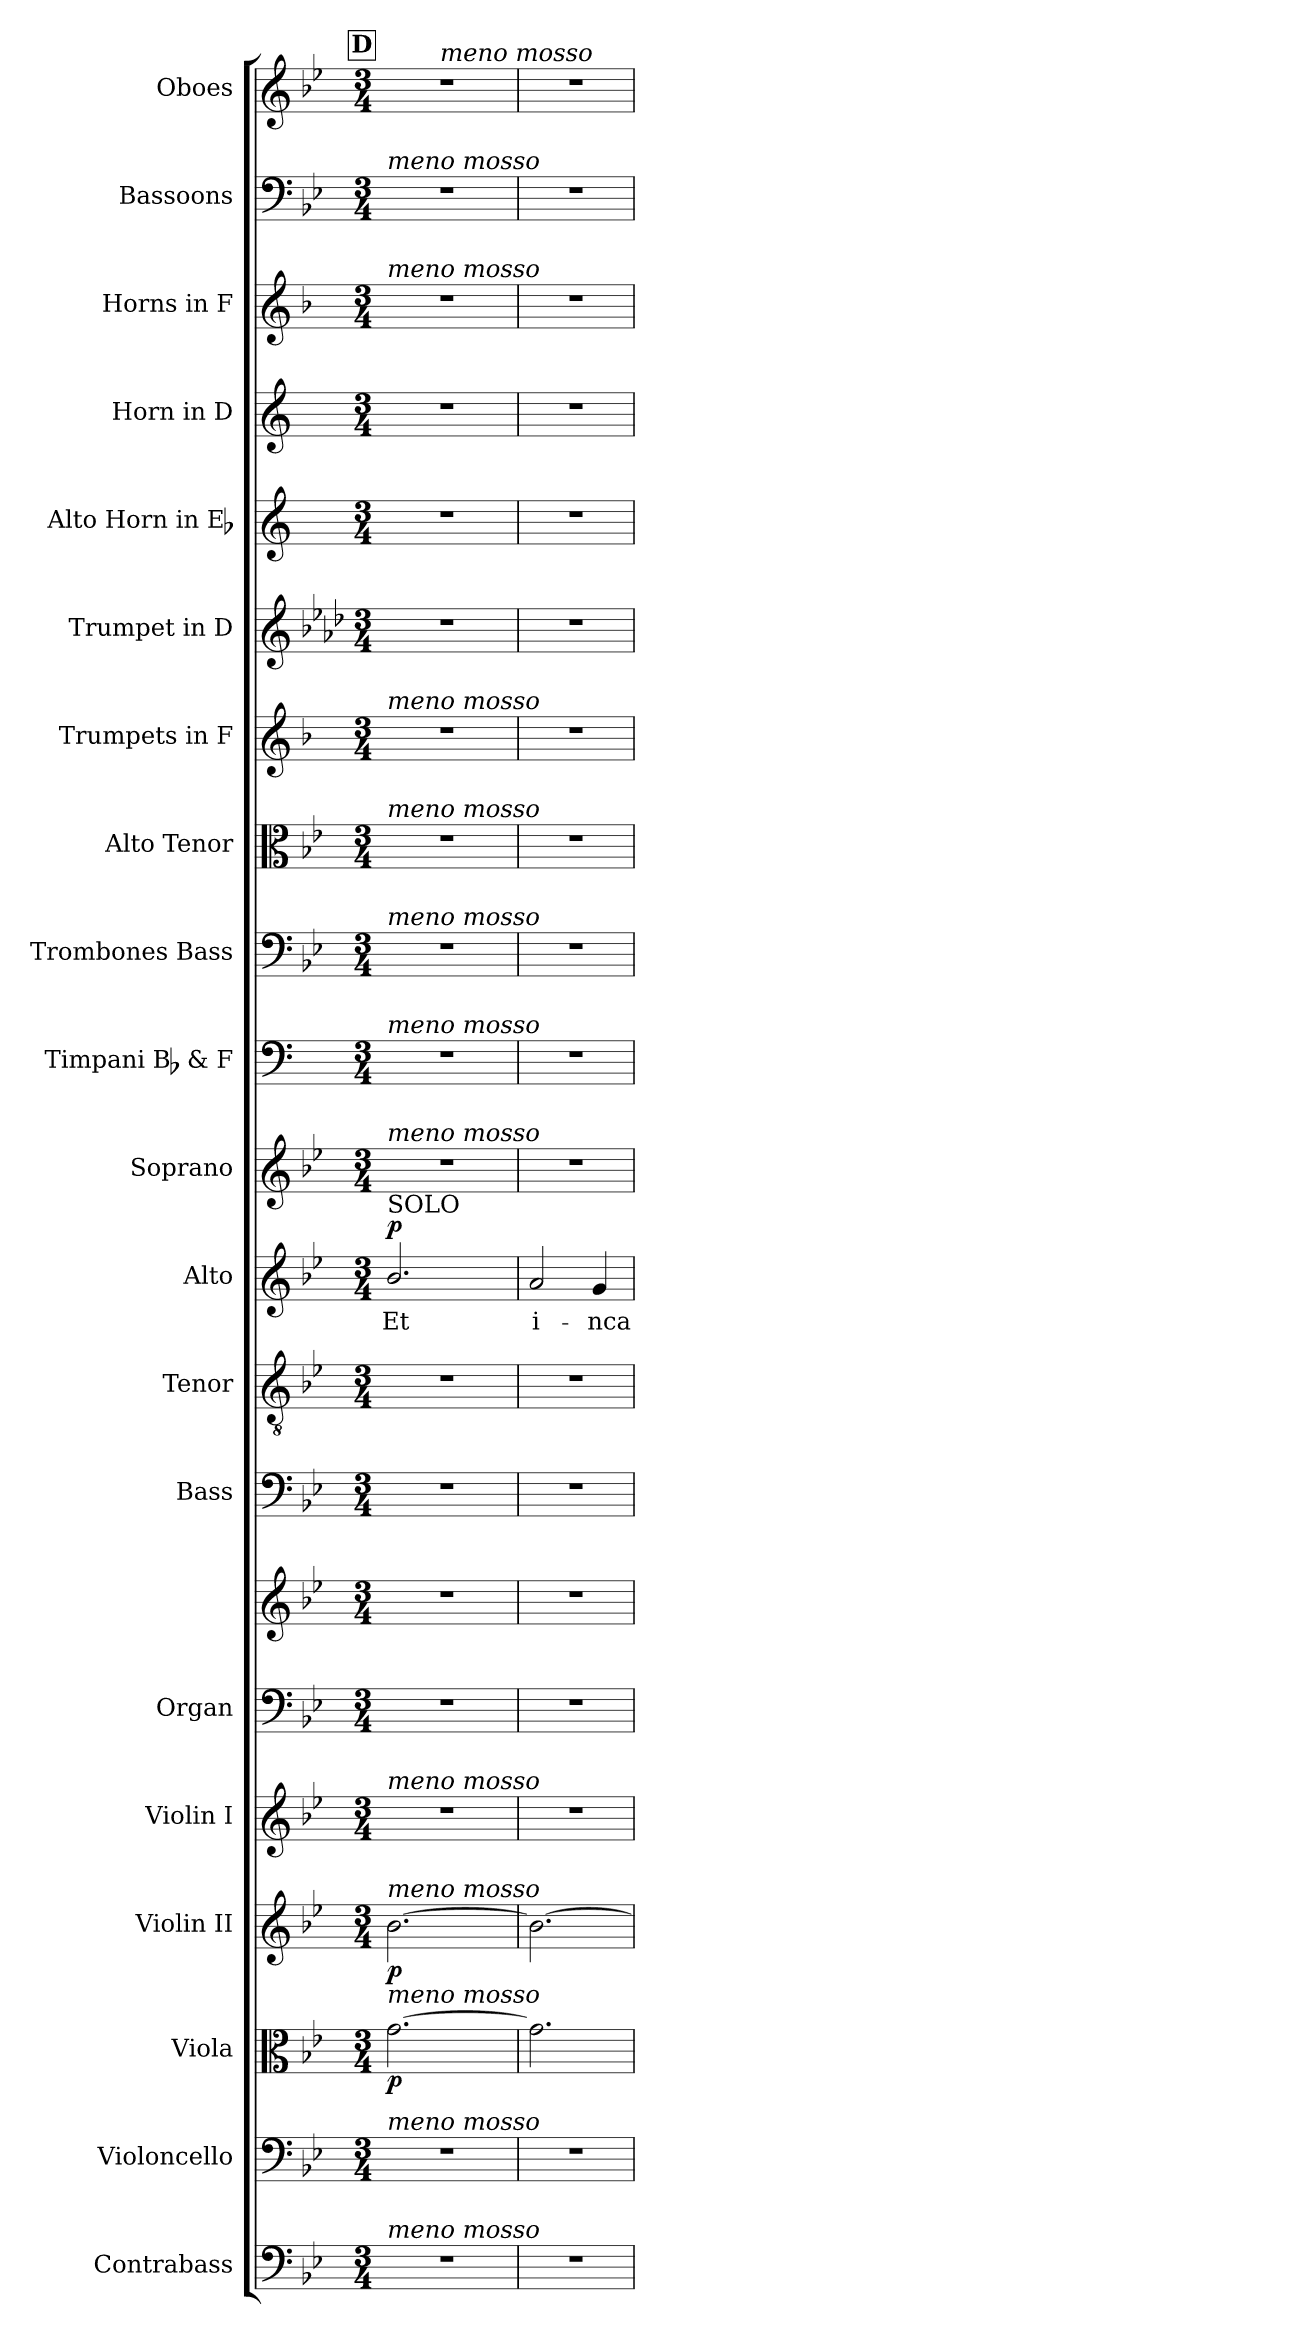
**kern	**kern	**kern	**dynam	**kern	**dynam	**kern	**kern	**kern	**kern	**kern	**kern	**text	**dynam	**kern	**kern	**kern	**kern	**kern	**kern	**kern	**kern	**kern	**kern	**kern
*part20	*part19	*part18	*part18	*part17	*part17	*part16	*part15	*part15	*part14	*part13	*part12	*part12	*part12	*part11	*part10	*part9	*part8	*part7	*part6	*part5	*part4	*part3	*part2	*part1
*staff21	*staff20	*staff19	*staff19	*staff18	*staff18	*staff17	*staff16	*staff15	*staff14	*staff13	*staff12	*staff12	*staff12	*staff11	*staff10	*staff9	*staff8	*staff7	*staff6	*staff5	*staff4	*staff3	*staff2	*staff1
*I"Contrabass	*I"Violoncello	*I"Viola	*	*I"Violin II	*	*I"Violin I	*I"Organ	*	*I"Bass	*I"Tenor	*I"Alto	*	*	*I"Soprano	*I"Timpani Bb & F	*I"Trombones  Bass	*I"Alto Tenor	*I"Trumpets in F	*I"Trumpet in D	*I"Alto Horn in Eb	*I"Horn in D	*I"Horns in F	*I"Bassoons	*I"Oboes
*I'Cb.	*I'Vc.	*I'Vla.	*	*I'Vln. II	*	*I'Vln. I	*I'Org.	*	*I'B.	*I'T.	*I'A.	*	*	*I'S.	*I'Timp.	*	*	*	*	*	*	*I'Hn.	*I'Bsn.	*I'Ob.
*clefF4	*clefF4	*clefC3	*	*clefG2	*	*clefG2	*clefF4	*clefG2	*clefF4	*clefGv2	*clefG2	*	*	*clefG2	*clefF4	*clefF4	*clefC3	*clefG2	*clefG2	*clefG2	*clefG2	*clefG2	*clefF4	*clefG2
*ITrd7c12	*	*	*	*	*	*	*	*	*	*ITrd7c12	*	*	*	*	*	*	*	*ITrd4c7	*ITrd-1c-2	*ITrd5c8	*ITrd6c10	*ITrd4c7	*	*
*k[b-e-]	*k[b-e-]	*k[b-e-]	*	*k[b-e-]	*	*k[b-e-]	*k[b-e-]	*k[b-e-]	*k[b-e-]	*k[b-e-]	*k[b-e-]	*	*	*k[b-e-]	*k[]	*k[b-e-]	*k[b-e-]	*k[b-e-]	*k[b-e-]	*k[f#c#g#d#]	*k[f#c#]	*k[b-e-]	*k[b-e-]	*k[b-e-]
*B-:	*B-:	*B-:	*	*B-:	*	*B-:	*B-:	*B-:	*B-:	*B-:	*B-:	*	*	*B-:	*C:	*B-:	*B-:	*B-:	*B-:	*E:	*D:	*B-:	*B-:	*B-:
*M3/4	*M3/4	*M3/4	*	*M3/4	*	*M3/4	*M3/4	*M3/4	*M3/4	*M3/4	*M3/4	*	*	*M3/4	*M3/4	*M3/4	*M3/4	*M3/4	*M3/4	*M3/4	*M3/4	*M3/4	*M3/4	*M3/4
!!LO:REH:place=s1:B:color=#000000:enc=box:fs=18.8792:t=D
=119	=119	=119	=119	=119	=119	=119	=119	=119	=119	=119	=119	=119	=119	=119	=119	=119	=119	=119	=119	=119	=119	=119	=119	=119
!LO:N:vis=1	!LO:N:vis=1	!	!	!	!	!LO:N:vis=1	!LO:N:vis=1	!LO:N:vis=1	!LO:N:vis=1	!LO:N:vis=1	!	!	!	!	!	!	!	!	!	!	!	!	!	!
!	!	!	!	!	!	!	!	!	!	!	!	!	!	!	!	!	!	!	!	!	!	!	!LO:TX:a:i:t=meno mosso	!
!	!	!	!	!	!	!	!	!	!	!	!	!	!	!	!	!	!	!	!	!	!	!LO:TX:a:i:t=meno mosso	!	!
!	!	!	!	!	!	!	!	!	!	!	!	!	!	!	!	!	!	!LO:TX:a:i:t=meno mosso	!	!	!	!	!	!
!	!	!	!	!	!	!	!	!	!	!	!	!	!	!	!	!	!LO:TX:a:i:t=meno mosso	!	!	!	!	!	!	!
!	!	!	!	!	!	!	!	!	!	!	!	!	!	!	!	!LO:TX:a:i:t=meno mosso	!	!	!	!	!	!	!	!
!	!	!	!	!	!	!	!	!	!	!	!	!	!	!	!LO:TX:a:i:t=meno mosso	!	!	!	!	!	!	!	!	!
!	!	!	!	!	!	!	!	!	!	!	!	!	!	!LO:TX:a:i:t=meno mosso	!	!	!	!	!	!	!	!	!	!
!	!	!	!	!	!	!	!	!	!	!	!LO:TX:a:t=SOLO	!	!	!	!	!	!	!	!	!	!	!	!	!
!	!	!	!	!	!	!LO:TX:a:i:t=meno mosso	!	!	!	!	!	!	!	!	!	!	!	!	!	!	!	!	!	!
!	!	!	!	!LO:TX:a:i:t=meno mosso	!	!	!	!	!	!	!	!	!	!	!	!	!	!	!	!	!	!	!	!
!	!	!LO:TX:a:i:t=meno mosso	!	!	!	!	!	!	!	!	!	!	!	!	!	!	!	!	!	!	!	!	!	!
!	!LO:TX:a:i:t=meno mosso	!	!	!	!	!	!	!	!	!	!	!	!	!	!	!	!	!	!	!	!	!	!	!
!LO:TX:a:i:t=meno mosso	!	!	!	!	!	!	!	!	!	!	!	!	!	!	!	!	!	!	!	!	!	!	!	!
!	!	!	!	!	!	!	!	!	!	!	!	!LO:LY:b:color=#000000	!	!LO:N:vis=1	!LO:N:vis=1	!LO:N:vis=1	!LO:N:vis=1	!LO:N:vis=1	!LO:N:vis=1	!LO:N:vis=1	!LO:N:vis=1	!LO:N:vis=1	!LO:N:vis=1	!LO:N:vis=1
*	*	*	*	*	*	*	*	*	*	*	*	*	*	*	*	*	*	*	*	*	*	*	*	*^
2.r	2.r	[2.gi\	p	[2.b-i\	p	2.r	2.r	2.r	2.r	2.r	2.b-i/	-Et	p	2.r	2.r	2.r	2.r	2.r	2.r	2.r	2.r	2.r	2.r	2.r	8ryy
.	.	.	.	.	.	.	.	.	.	.	.	.	.	.	.	.	.	.	.	.	.	.	.	.	16ryy
.	.	.	.	.	.	.	.	.	.	.	.	.	.	.	.	.	.	.	.	.	.	.	.	.	64ryy
!	!	!	!	!	!	!	!	!	!	!	!	!	!	!	!	!	!	!	!	!	!	!	!	!	!LO:TX:a:i:t=meno mosso
.	.	.	.	.	.	.	.	.	.	.	.	.	.	.	.	.	.	.	.	.	.	.	.	.	2ryy
.	.	.	.	.	.	.	.	.	.	.	.	.	.	.	.	.	.	.	.	.	.	.	.	.	32.ryy
=120	=120	=120	=120	=120	=120	=120	=120	=120	=120	=120	=120	=120	=120	=120	=120	=120	=120	=120	=120	=120	=120	=120	=120	=120	=120
!LO:N:vis=1	!LO:N:vis=1	!	!	!	!	!LO:N:vis=1	!LO:N:vis=1	!LO:N:vis=1	!LO:N:vis=1	!LO:N:vis=1	!	!	!	!	!	!	!	!	!	!	!	!	!	!	!
*	*	*	*	*	*	*	*	*	*	*	*	*	*	*	*	*	*	*	*	*	*	*	*	*v	*v
*	*	*	*	*	*	*	*	*	*	*	*	*	*	*	*	*	*	*	*	*	*	*	*	*^
!	!	!	!	!	!	!	!	!	!	!	!	!LO:LY:b:color=#000000	!	!LO:N:vis=1	!LO:N:vis=1	!LO:N:vis=1	!LO:N:vis=1	!LO:N:vis=1	!LO:N:vis=1	!LO:N:vis=1	!LO:N:vis=1	!LO:N:vis=1	!LO:N:vis=1	!LO:N:vis=1	!
*	*	*	*	*	*	*	*	*	*	*	*	*	*	*	*	*	*	*	*	*	*	*	*	*v	*v
2.r	2.r	2.gi\]	.	2.b-i\_	.	2.r	2.r	2.r	2.r	2.r	2ai/	i-	.	2.r	2.r	2.r	2.r	2.r	2.r	2.r	2.r	2.r	2.r	2.r
!	!	!	!	!	!	!	!	!	!	!	!	!LO:LY:b:color=#000000	!	!	!	!	!	!	!	!	!	!	!	!
.	.	.	.	.	.	.	.	.	.	.	4gi/	-nca-	.	.	.	.	.	.	.	.	.	.	.	.
=	=	=	=	=	=	=	=	=	=	=	=	=	=	=	=	=	=	=	=	=	=	=	=	=
*-	*-	*-	*-	*-	*-	*-	*-	*-	*-	*-	*-	*-	*-	*-	*-	*-	*-	*-	*-	*-	*-	*-	*-	*-
